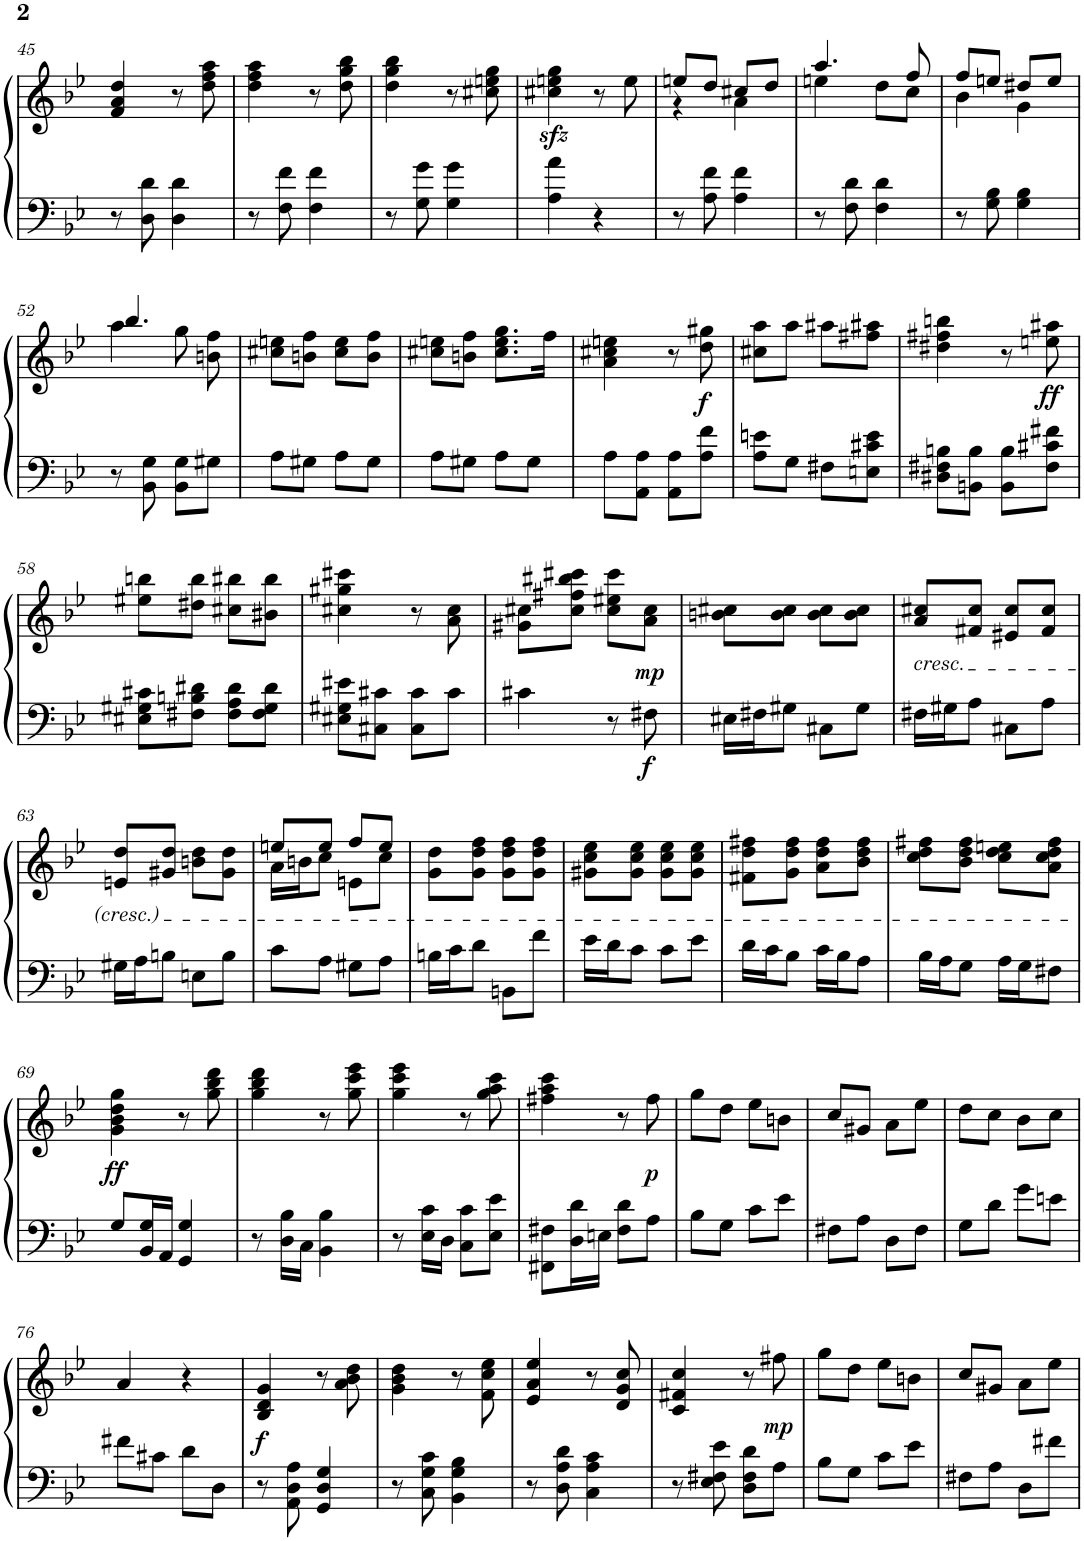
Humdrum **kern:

**kern	**kern	**dynam
*part1	*part1	*part1
*staff2	*staff1	*staff1/2
*I"Piano	*	*
*I'Pno	*	*
!!LO:PB:g=z
*clefF4	*clefG2	*
*k[b-e-]	*k[b-e-]	*
*M2/4	*M2/4	*
=45	=45	=45
8r	4f/ 4a/ 4dd/	.
8D\ 8d\	.	.
4D\ 4d\	8r	.
.	8dd\ 8ff\ 8aa\	.
=46	=46	=46
8r	4dd\ 4ff\ 4aa\	.
8F\ 8f\	.	.
4F\ 4f\	8r	.
.	8dd\ 8gg\ 8bb-\	.
=47	=47	=47
8r	4dd\ 4gg\ 4bb-\	.
8G\ 8g\	.	.
4G\ 4g\	8r	.
.	8cc#X\ 8een\ 8gg\	.
=48	=48	=48
4A\ 4a\	4cc#X\zz< 4een\zz< 4gg\zz<	.
4r	8r	.
.	8ee\	.
=49	=49	=49
*	*^	*
8r	8een/L	4r	.
8A\ 8f\	8dd/J	.	.
4A\ 4f\	8cc#X/L	4a\	.
.	8dd/J	.	.
=50	=50	=50	=50
8r	4.aa/	4een\	.
8F\ 8d\	.	.	.
4F\ 4d\	.	8dd\L	.
.	8ff/	8cc\J	.
=51	=51	=51	=51
8r	8ff/L	4b-\	.
8G\ 8B-\	8een/J	.	.
4G\ 4B-\	8dd#X/L	4g\	.
.	8ee/J	.	.
!!LO:LB:g=z	!!
=52	=52	=52	=52
8r	4.bb-/	4aa\	.
8BB-\ 8G\	.	.	.
8BB-\ 8G\L	.	8gg\	.
8G#X\J	8bn\ 8ff\	8ryy	.
*	*v	*v	*
=53	=53	=53
8A\L	8cc#X\ 8een\L	.
8G#X\J	8bn\ 8ff\J	.
8A\L	8cc#\ 8ee\L	.
8G#\J	8b\ 8ff\J	.
=54	=54	=54
8A\L	8cc#X\ 8een\L	.
8G#X\J	8bn\ 8ff\J	.
8A\L	8.cc#\ 8.ee\ 8.gg\L	.
8G#\J	.	.
.	16ff\Jk	.
=55	=55	=55
8A\L	4a\ 4cc#X\ 4een\	.
8AA\ 8A\J	.	.
8AA\ 8A\L	8r	.
!	!	!LO:DY:b
8A\ 8f\J	8dd\ 8gg#X\	f
=56	=56	=56
8A\ 8en\L	8cc#X\ 8aa\L	.
8G\J	8aa\J	.
8F#X\L	8aa#X\L	.
8En\ 8c#X\ 8e\J	8ff#X\ 8aa#X\J	.
=57	=57	=57
8D#X\ 8F#X\ 8Bn\L	4dd#X\ 4ff#X\ 4bbn\	.
8BBn\ 8B\J	.	.
8BB\ 8B\L	8r	.
!	!	!LO:DY:b
8F#\ 8c#X\ 8f#X\J	8een\ 8aa#X\	ff
!!LO:LB:g=z
=58	=58	=58
8E#X\ 8G#X\ 8c#X\L	8ee#X\ 8bbn\L	.
8F#X\ 8Bn\ 8d#X\J	8dd#X\ 8bb\J	.
8F#\ 8A\ 8d#\L	8cc#X\ 8bb#X\L	.
8F#\ 8G#\ 8d#\J	8b#X\ 8bb#\J	.
=59	=59	=59
8E#X\ 8G#X\ 8e#X\L	4cc#X\ 4gg#X\ 4ccc#X\	.
8C#X\ 8c#X\J	.	.
8C#\ 8c#\L	8r	.
8c#\J	8a\ 8cc#\	.
=60	=60	=60
4c#X\	8g#X\ 8cc#X\L	.
.	8cc#\ 8ff#X\ 8bb#X\ 8ccc#X\J	.
8r	8cc#\ 8ee#X\ 8ccc#\L	.
!	!	!LO:DY:b=2
!	!	!LO:DY:n=1:b
8F#X\	8a\ 8cc#\J	f mp
=61	=61	=61
16E#X\LL	8bn\ 8cc#X\L	.
16F#X\J	.	.
8G#X\J	8b\ 8cc#\J	.
8C#X\L	8b\ 8cc#\L	.
8G#\J	8b\ 8cc#\J	.
=62	=62	=62
!	!LO:TX:b:i:t=cresc.	!
16F#X\LL	8a/ 8cc#X/L	.
16G#X\J	.	.
8A\J	8f#X/ 8cc#/J	.
8C#X\L	8e#X/ 8cc#/L	.
8A\J	8f#/ 8cc#/J	.
!!LO:LB:g=z
=63	=63	=63
16G#X\LL	8en/ 8dd/L	.
16A\J	.	.
8Bn\J	8g#X/ 8dd/J	.
8En\L	8bn\ 8dd\L	.
8B\J	8g#\ 8dd\J	.
=64	=64	=64
*	*^	*
8c\L	8een/L	16a\LL	.
.	.	16bn\J	.
8A\J	8ee/J	8cc\J	.
8G#X\L	8ff/L	8en\L	.
8A\J	8ee/J	8cc\J	.
*	*v	*v	*
=65	=65	=65
16Bn\LL	8g\ 8dd\L	.
16c\J	.	.
8d\J	8g\ 8dd\ 8ff\J	.
8BBn\L	8g\ 8dd\ 8ff\L	.
8f\J	8g\ 8dd\ 8ff\J	.
=66	=66	=66
16e-\LL	8g#X\ 8cc\ 8ee-\L	.
16d\J	.	.
8c\J	8g#\ 8cc\ 8ee-\J	.
8c\L	8g#\ 8cc\ 8ee-\L	.
8e-\J	8g#\ 8cc\ 8ee-\J	.
=67	=67	=67
16d\LL	8f#X\ 8dd\ 8ff#X\L	.
16c\J	.	.
8B-\J	8g\ 8dd\ 8ff#\J	.
16c\LL	8a\ 8dd\ 8ff#\L	.
16B-\J	.	.
8A\J	8b-\ 8dd\ 8ff#\J	.
=68	=68	=68
16B-\LL	8cc\ 8dd\ 8ff#X\L	.
16A\J	.	.
8G\J	8b-\ 8dd\ 8ff#\J	.
16A\LL	8cc\ 8dd\ 8een\L	.
16G\J	.	.
8F#X\J	8a\ 8cc\ 8dd\ 8ff#\J	.
!!LO:LB:g=z
=69	=69	=69
!	!	!LO:DY:b
8G/L	4g\ 4b-\ 4dd\ 4gg\	ff
16BB-/ 16G/L	.	.
16AA/JJ	.	.
4GG/ 4G/	8r	.
.	8gg\ 8bb-\ 8ddd\	.
=70	=70	=70
8r	4gg\ 4bb-\ 4ddd\	.
16D\ 16B-\LL	.	.
16C\JJ	.	.
4BB-\ 4B-\	8r	.
.	8gg\ 8ccc\ 8eee-\	.
=71	=71	=71
8r	4gg\ 4ccc\ 4eee-\	.
16E-\ 16c\LL	.	.
16D\JJ	.	.
8C\ 8c\L	8r	.
8E-\ 8e-\J	8gg\ 8aa\ 8ccc\	.
=72	=72	=72
8FF#X\ 8F#X\L	4ff#X\ 4aa\ 4ccc\	.
16D\ 16d\L	.	.
16En\JJ	.	.
8F#\ 8d\L	8r	.
!	!	!LO:DY:b
8A\J	8ff#\	p
=73	=73	=73
8B-\L	8gg\L	.
8G\J	8dd\J	.
8c\L	8ee-\L	.
8e-\J	8bn\J	.
=74	=74	=74
8F#X\L	8cc/L	.
8A\J	8g#X/J	.
8D\L	8a\L	.
8F#\J	8ee-\J	.
=75	=75	=75
8G\L	8dd\L	.
8d\J	8cc\J	.
8g\L	8b-\L	.
8en\J	8cc\J	.
!!LO:LB:g=z
=76	=76	=76
8f#X\L	4a/	.
8c#X\J	.	.
8d\L	4r	.
8D\J	.	.
=77	=77	=77
!	!	!LO:DY:b
8r	4B-/ 4d/ 4g/	f
8AA\ 8D\ 8A\	.	.
4GG/ 4D/ 4G/	8r	.
.	8a\ 8b-\ 8dd\	.
=78	=78	=78
8r	4g\ 4b-\ 4dd\	.
8C\ 8G\ 8c\	.	.
4BB-\ 4G\ 4B-\	8r	.
.	8f\ 8cc\ 8ee-\	.
=79	=79	=79
8r	4e-/ 4a/ 4ee-/	.
8D\ 8A\ 8d\	.	.
4C\ 4A\ 4c\	8r	.
.	8d/ 8g/ 8cc/	.
=80	=80	=80
8r	4c/ 4f#X/ 4cc/	.
8E-\ 8F#X\ 8e-\	.	.
8D\ 8F#\ 8d\L	8r	.
!	!	!LO:DY:b
8A\J	8ff#X\	mp
=81	=81	=81
8B-\L	8gg\L	.
8G\J	8dd\J	.
8c\L	8ee-\L	.
8e-\J	8bn\J	.
=82	=82	=82
8F#X\L	8cc/L	.
8A\J	8g#X/J	.
8D\L	8a\L	.
8f#X\J	8ee-\J	.
=	=	=
*-	*-	*-
